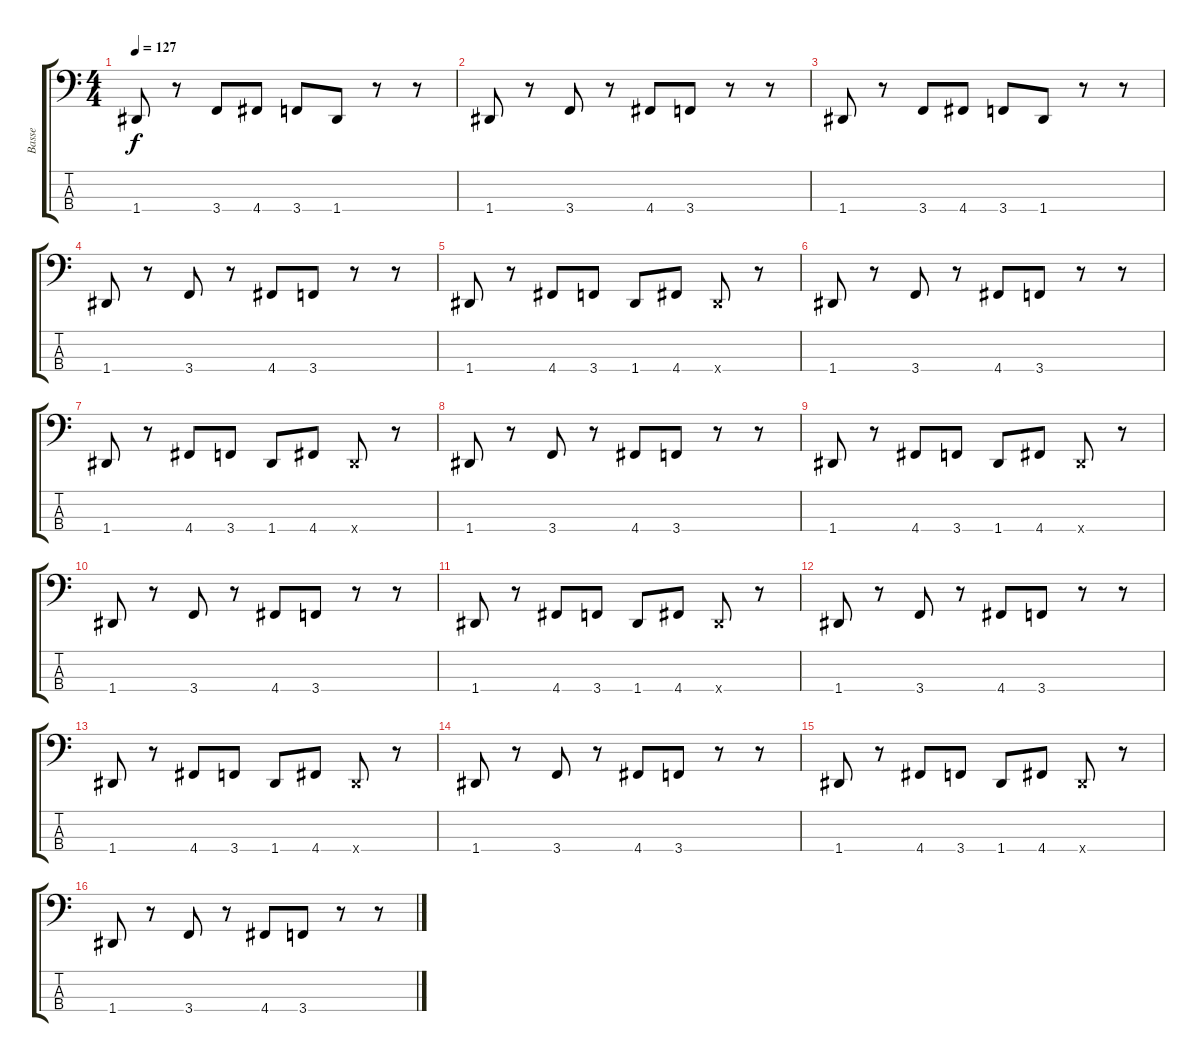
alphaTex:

\track ("Basse" "Basse") {instrument electricbassfinger}
\staff {score tabs}
\tuning (G2 D2 A1 D1) {hide}
\ts (4 4)
\tempo 127
\clef f4
\ks c
1.4.8{dy f} r.8 3.4.8 4.4.8 3.4.8 1.4.8 r.8 r.8 |
1.4.8 r.8 3.4.8 r.8 4.4.8 3.4.8 r.8 r.8 |
1.4.8 r.8 3.4.8 4.4.8 3.4.8 1.4.8 r.8 r.8 |
1.4.8 r.8 3.4.8 r.8 4.4.8 3.4.8 r.8 r.8 |
1.4.8 r.8 4.4.8 3.4.8 1.4.8 4.4.8 1.4{x}.8 r.8 |
1.4.8 r.8 3.4.8 r.8 4.4.8 3.4.8 r.8 r.8 |
1.4.8 r.8 4.4.8 3.4.8 1.4.8 4.4.8 1.4{x}.8 r.8 |
1.4.8 r.8 3.4.8 r.8 4.4.8 3.4.8 r.8 r.8 |
1.4.8 r.8 4.4.8 3.4.8 1.4.8 4.4.8 1.4{x}.8 r.8 |
1.4.8 r.8 3.4.8 r.8 4.4.8 3.4.8 r.8 r.8 |
1.4.8 r.8 4.4.8 3.4.8 1.4.8 4.4.8 1.4{x}.8 r.8 |
1.4.8 r.8 3.4.8 r.8 4.4.8 3.4.8 r.8 r.8 |
1.4.8 r.8 4.4.8 3.4.8 1.4.8 4.4.8 1.4{x}.8 r.8 |
1.4.8 r.8 3.4.8 r.8 4.4.8 3.4.8 r.8 r.8 |
1.4.8 r.8 4.4.8 3.4.8 1.4.8 4.4.8 1.4{x}.8 r.8 |
1.4.8 r.8 3.4.8 r.8 4.4.8 3.4.8 r.8 r.8
